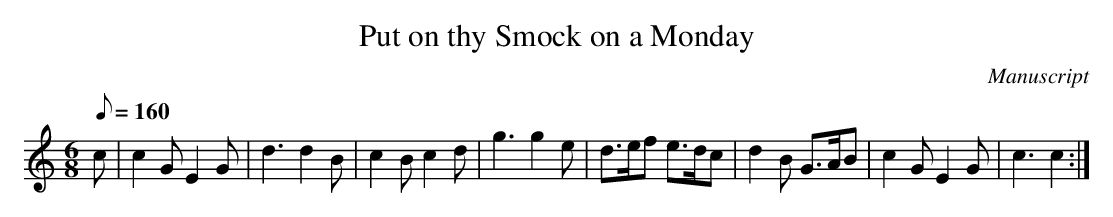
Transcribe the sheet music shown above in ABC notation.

X:1
T: Put on thy Smock on a Monday
M:6/8
L:1/8
Q:160
O:Manuscript
K:C
c| c2 G E2 G| d3 d2 B| c2 B c2 d| g3 g2 e|d>ef e>dc|d2 B G>AB|c2 G E2 G| c3 c2:|
